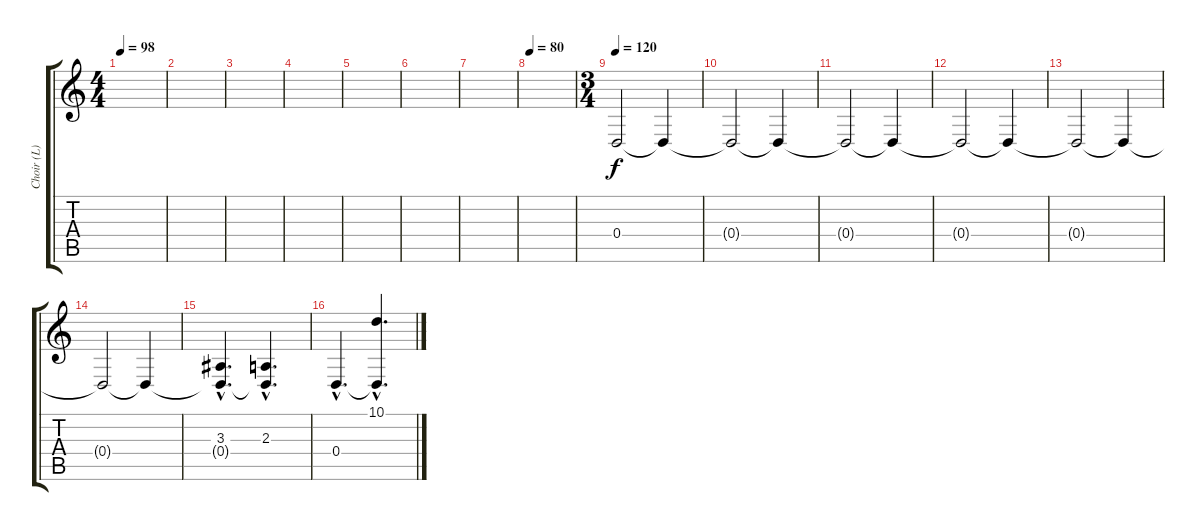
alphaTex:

\track ("Choir (L)" "Choir (L)") {instrument choiraahs}
\staff {score tabs}
\tuning (E4 B3 G3 D3 A2 E2) {hide}
\ts (4 4)
\tempo 98
\clef g2
\ks c
|
|
|
|
|
|
|
\tempo 80
|
\ts (3 4)
\tempo 120
0.4.2 0.4{t}.4 |
0.4{t}.2 0.4{t}.4 |
0.4{t}.2 0.4{t}.4 |
0.4{t}.2 0.4{t}.4 |
0.4{t}.2 0.4{t}.4 |
0.4{t}.2 0.4{t}.4 |
(3.3{hac} 0.4{hac t}).4{d} (2.3{hac} 0.4{hac t}).4{d} |
0.4{hac}.4{d} (10.1{hac} 0.4{hac t}).4{d}
